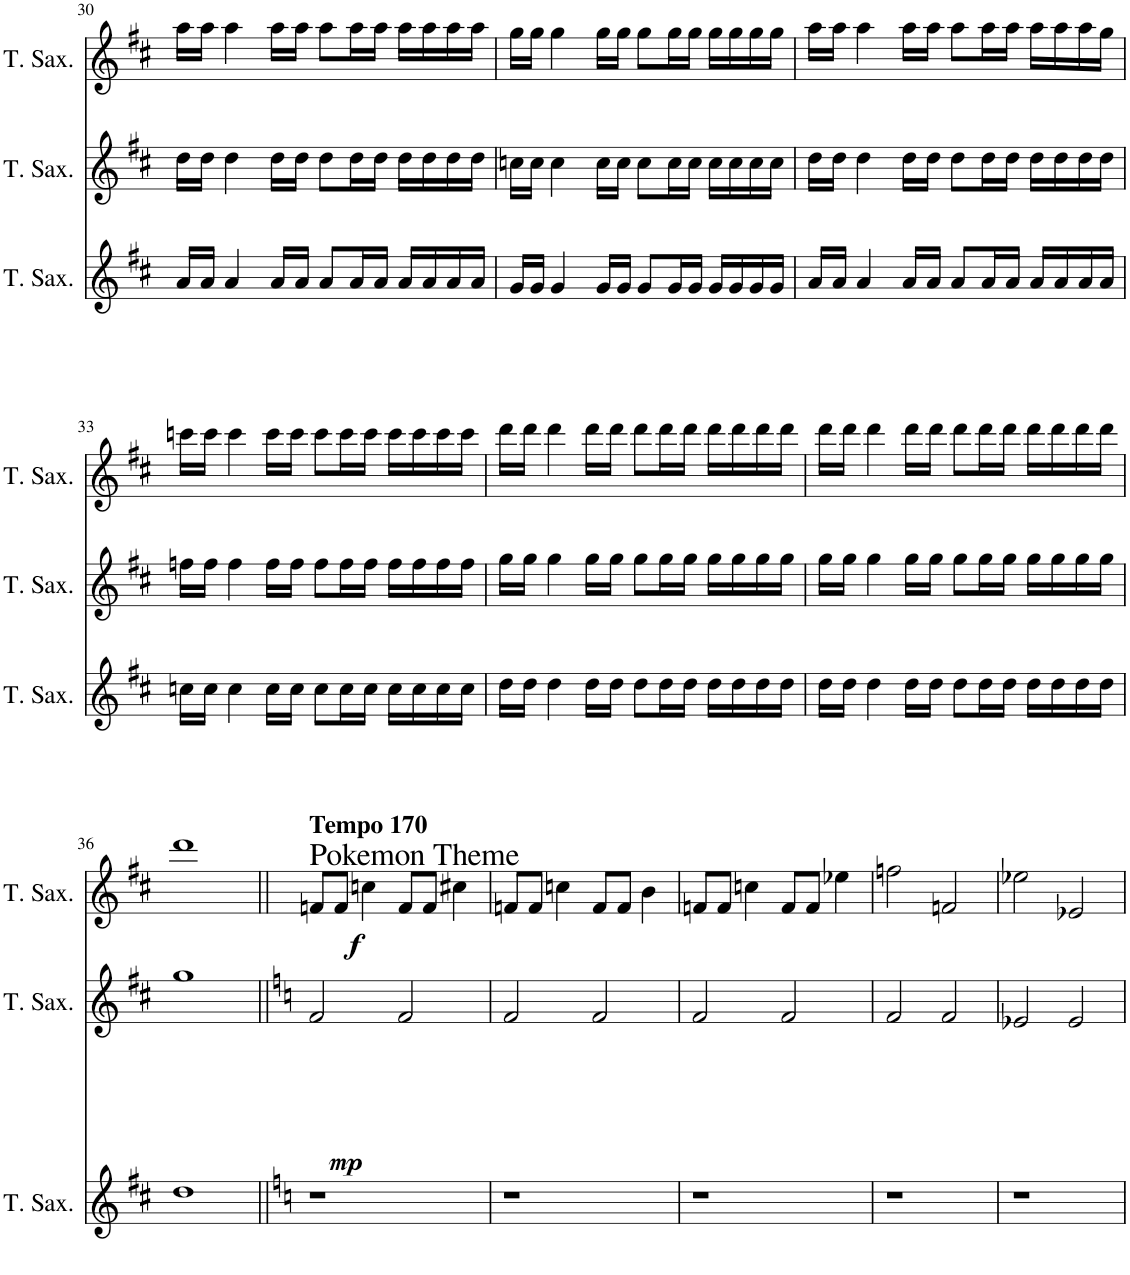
**kern	**kern	**dynam	**kern	**dynam
*part3	*part2	*part2	*part1	*part1
*staff3	*staff2	*staff2	*staff1	*staff1
*I"Tenor Saxophone	*I"Tenor Saxophone	*	*I"Tenor Saxophone	*
*I'T. Sax.	*I'T. Sax.	*	*I'T. Sax.	*
!!LO:PB:g=z
*clefG2	*clefG2	*	*clefG2	*
*Trd8c14	*Trd8c14	*	*Trd8c14	*
*k[f#c#]	*k[f#c#]	*	*k[f#c#]	*
*M4/4	*M4/4	*	*M4/4	*
=30	=30	=30	=30	=30
16a/LL	16dd\LL	.	16aa\LL	.
16a/JJ	16dd\JJ	.	16aa\JJ	.
4a/	4dd\	.	4aa\	.
16a/LL	16dd\LL	.	16aa\LL	.
16a/JJ	16dd\JJ	.	16aa\JJ	.
8a/L	8dd\L	.	8aa\L	.
16a/L	16dd\L	.	16aa\L	.
16a/JJ	16dd\JJ	.	16aa\JJ	.
16a/LL	16dd\LL	.	16aa\LL	.
16a/	16dd\	.	16aa\	.
16a/	16dd\	.	16aa\	.
16a/JJ	16dd\JJ	.	16aa\JJ	.
=31	=31	=31	=31	=31
16g/LL	16ccn\LL	.	16gg\LL	.
16g/JJ	16cc\JJ	.	16gg\JJ	.
4g/	4cc\	.	4gg\	.
16g/LL	16cc\LL	.	16gg\LL	.
16g/JJ	16cc\JJ	.	16gg\JJ	.
8g/L	8cc\L	.	8gg\L	.
16g/L	16cc\L	.	16gg\L	.
16g/JJ	16cc\JJ	.	16gg\JJ	.
16g/LL	16cc\LL	.	16gg\LL	.
16g/	16cc\	.	16gg\	.
16g/	16cc\	.	16gg\	.
16g/JJ	16cc\JJ	.	16gg\JJ	.
=32	=32	=32	=32	=32
16a/LL	16dd\LL	.	16aa\LL	.
16a/JJ	16dd\JJ	.	16aa\JJ	.
4a/	4dd\	.	4aa\	.
16a/LL	16dd\LL	.	16aa\LL	.
16a/JJ	16dd\JJ	.	16aa\JJ	.
8a/L	8dd\L	.	8aa\L	.
16a/L	16dd\L	.	16aa\L	.
16a/JJ	16dd\JJ	.	16aa\JJ	.
16a/LL	16dd\LL	.	16aa\LL	.
16a/	16dd\	.	16aa\	.
16a/	16dd\	.	16aa\	.
16a/JJ	16dd\JJ	.	16gg\JJ	.
!!LO:LB:g=z
=33	=33	=33	=33	=33
16ccn\LL	16ffn\LL	.	16cccn\LL	.
16cc\JJ	16ff\JJ	.	16ccc\JJ	.
4cc\	4ff\	.	4ccc\	.
16cc\LL	16ff\LL	.	16ccc\LL	.
16cc\JJ	16ff\JJ	.	16ccc\JJ	.
8cc\L	8ff\L	.	8ccc\L	.
16cc\L	16ff\L	.	16ccc\L	.
16cc\JJ	16ff\JJ	.	16ccc\JJ	.
16cc\LL	16ff\LL	.	16ccc\LL	.
16cc\	16ff\	.	16ccc\	.
16cc\	16ff\	.	16ccc\	.
16cc\JJ	16ff\JJ	.	16ccc\JJ	.
=34	=34	=34	=34	=34
16dd\LL	16gg\LL	.	16ddd\LL	.
16dd\JJ	16gg\JJ	.	16ddd\JJ	.
4dd\	4gg\	.	4ddd\	.
16dd\LL	16gg\LL	.	16ddd\LL	.
16dd\JJ	16gg\JJ	.	16ddd\JJ	.
8dd\L	8gg\L	.	8ddd\L	.
16dd\L	16gg\L	.	16ddd\L	.
16dd\JJ	16gg\JJ	.	16ddd\JJ	.
16dd\LL	16gg\LL	.	16ddd\LL	.
16dd\	16gg\	.	16ddd\	.
16dd\	16gg\	.	16ddd\	.
16dd\JJ	16gg\JJ	.	16ddd\JJ	.
=35	=35	=35	=35	=35
16dd\LL	16gg\LL	.	16ddd\LL	.
16dd\JJ	16gg\JJ	.	16ddd\JJ	.
4dd\	4gg\	.	4ddd\	.
16dd\LL	16gg\LL	.	16ddd\LL	.
16dd\JJ	16gg\JJ	.	16ddd\JJ	.
8dd\L	8gg\L	.	8ddd\L	.
16dd\L	16gg\L	.	16ddd\L	.
16dd\JJ	16gg\JJ	.	16ddd\JJ	.
16dd\LL	16gg\LL	.	16ddd\LL	.
16dd\	16gg\	.	16ddd\	.
16dd\	16gg\	.	16ddd\	.
16dd\JJ	16gg\JJ	.	16ddd\JJ	.
!!LO:LB:g=z
=36	=36	=36	=36	=36
1dd	1gg	.	1ddd	.
=37||	=37||	=37||	=37||	=37||
*k[]	*k[]	*	*	*
!	!	!	!LO:TX:a:B:t=Tempo 170	!
!	!	!	!LO:TX:a:t=Pokemon Theme	!
!	!	!LO:DY:b	!	!LO:DY:b
1r	2f/	mp	8fn/L	f
.	.	.	8f/J	.
.	.	.	4ccn\	.
.	2f/	.	8f/L	.
.	.	.	8f/J	.
.	.	.	4cc#X\	.
=38	=38	=38	=38	=38
1r	2f/	.	8fn/L	.
.	.	.	8f/J	.
.	.	.	4ccn\	.
.	2f/	.	8f/L	.
.	.	.	8f/J	.
.	.	.	4b\	.
=39	=39	=39	=39	=39
1r	2f/	.	8fn/L	.
.	.	.	8f/J	.
.	.	.	4ccn\	.
.	2f/	.	8f/L	.
.	.	.	8f/J	.
.	.	.	4ee-X\	.
=40	=40	=40	=40	=40
1r	2f/	.	2ffn\	.
.	2f/	.	2fn/	.
=41	=41	=41	=41	=41
1r	2e-X/	.	2ee-X\	.
.	2e-/	.	2e-X/	.
=	=	=	=	=
*-	*-	*-	*-	*-
